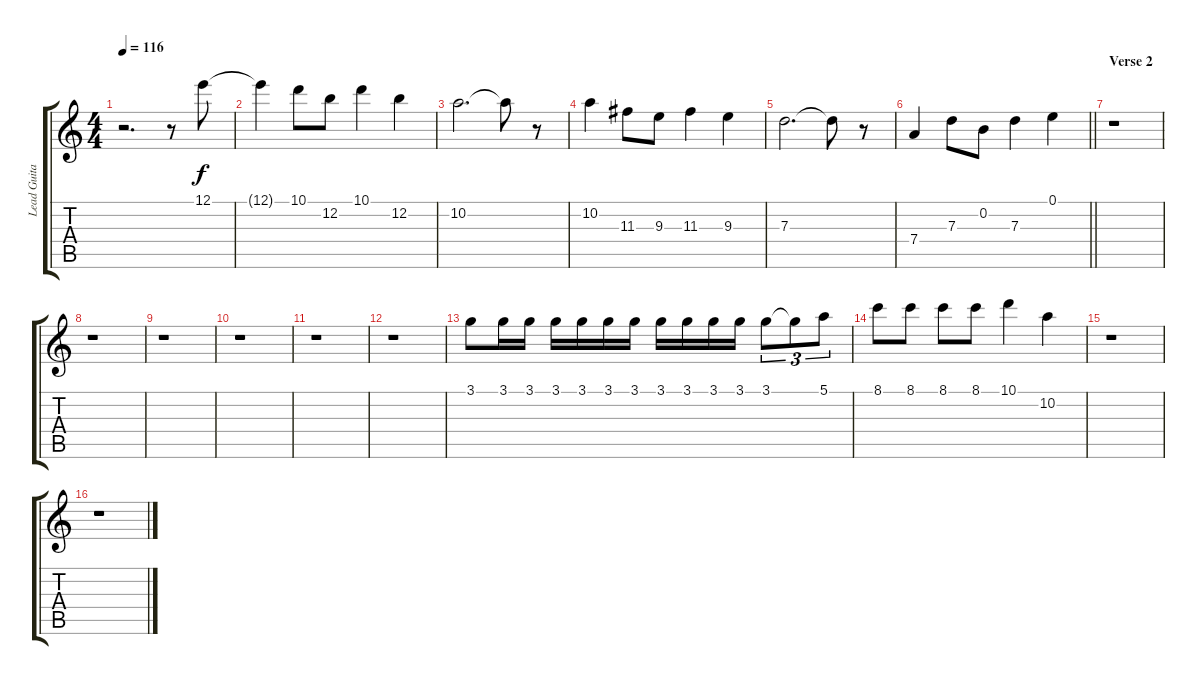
\track ("Lead Guitar" "Lead Guita") {instrument distortionguitar}
\staff {score tabs}
\tuning (E4 B3 G3 D3 A2 E2) {hide}
\ts (4 4)
\tempo 116
\clef g2
\ks c
r.2{d dy f} r.8 12.1.8 |
12.1{t}.4 10.1.8 12.2.8 10.1.4 12.2.4 |
10.2.2{d} 10.2{t}.8 r.8 |
10.2.4 11.3.8 9.3.8 11.3.4 9.3.4 |
7.3.2{d} 7.3{t}.8 r.8 |
\barLineRight lightlight
7.4.4 7.3.8 0.2.8 7.3.4 0.1.4 |
\section ("" "Verse 2")
r.1 |
r.1 |
r.1 |
r.1 |
r.1 |
r.1 |
3.1.8 3.1.16 3.1.16 3.1.16 3.1.16 3.1.16 3.1.16 3.1.16 3.1.16 3.1.16 3.1.16 3.1.8{tu (3 2)} 3.1{t}.8{tu (3 2)} 5.1.8{tu (3 2)} |
8.1.8 8.1.8 8.1.8 8.1.8 10.1.4 10.2.4 |
r.1 |
r.1
